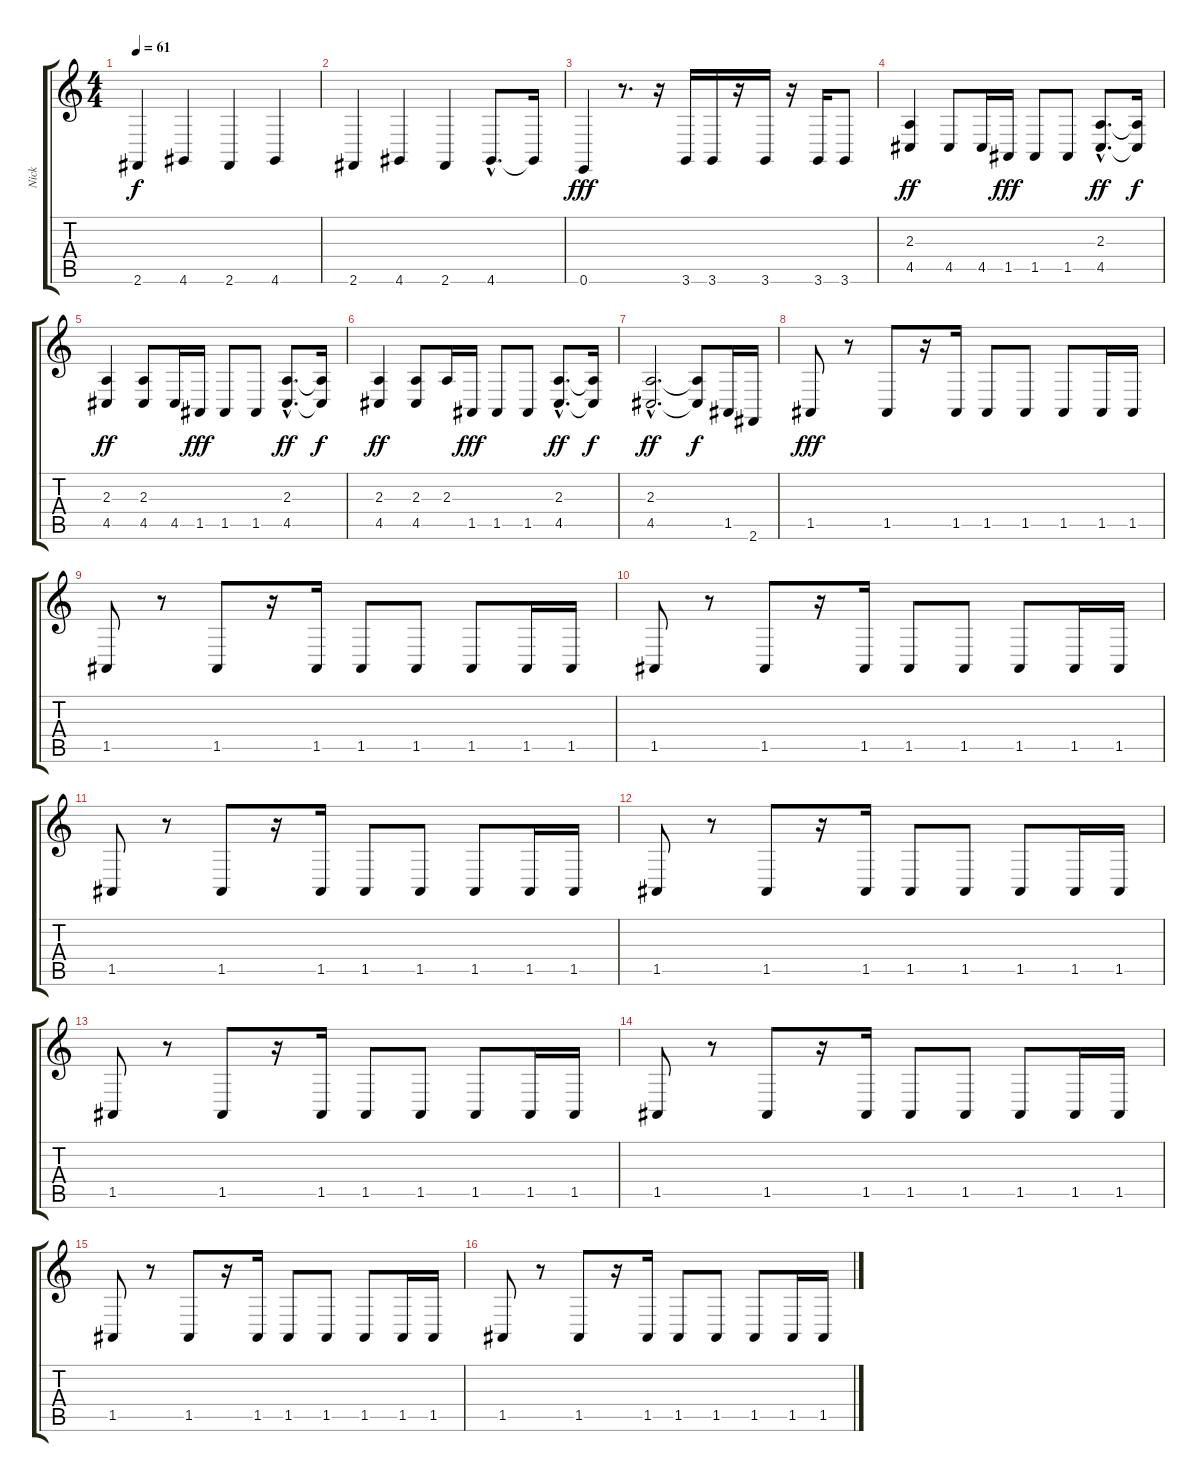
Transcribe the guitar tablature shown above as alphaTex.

\track ("Nick" "Nick") {instrument acousticgrandpiano}
\staff {score tabs}
\tuning (E4 B3 G3 D3 A2 E2) {hide}
\ts (4 4)
\tempo 61
\clef g2
\ks c
2.6.4{dy f} 4.6.4 2.6.4 4.6.4 |
2.6.4 4.6.4 2.6.4 4.6{hac}.8{d} 4.6{t}.16 |
0.6.4{dy fff} r.8{d} r.16 3.6.16 3.6.16 r.16 3.6.16 r.16 3.6.16 3.6.8 |
(2.3 4.5).4{dy ff} 4.5.8 4.5.16 1.5.16{dy fff} 1.5.8 1.5.8 (2.3{hac} 4.5{hac}).8{d dy ff} (2.3{t} 4.5{t}).16{dy f} |
(2.3 4.5).4{dy ff} (2.3 4.5).8 4.5.16 1.5.16{dy fff} 1.5.8 1.5.8 (2.3{hac} 4.5{hac}).8{d dy ff} (2.3{t} 4.5{t}).16{dy f} |
(2.3 4.5).4{dy ff} (2.3 4.5).8 2.3.16 1.5.16{dy fff} 1.5.8 1.5.8 (2.3{hac} 4.5{hac}).8{d dy ff} (2.3{t} 4.5{t}).16{dy f} |
(2.3{hac} 4.5{hac}).2{d dy ff} (2.3{t} 4.5{t}).8{dy f} 1.5.16 2.6.16 |
1.5.8{dy fff} r.8 1.5.8 r.16 1.5.16 1.5.8 1.5.8 1.5.8 1.5.16 1.5.16 |
1.5.8 r.8 1.5.8 r.16 1.5.16 1.5.8 1.5.8 1.5.8 1.5.16 1.5.16 |
1.5.8 r.8 1.5.8 r.16 1.5.16 1.5.8 1.5.8 1.5.8 1.5.16 1.5.16 |
1.5.8 r.8 1.5.8 r.16 1.5.16 1.5.8 1.5.8 1.5.8 1.5.16 1.5.16 |
1.5.8 r.8 1.5.8 r.16 1.5.16 1.5.8 1.5.8 1.5.8 1.5.16 1.5.16 |
1.5.8 r.8 1.5.8 r.16 1.5.16 1.5.8 1.5.8 1.5.8 1.5.16 1.5.16 |
1.5.8 r.8 1.5.8 r.16 1.5.16 1.5.8 1.5.8 1.5.8 1.5.16 1.5.16 |
1.5.8 r.8 1.5.8 r.16 1.5.16 1.5.8 1.5.8 1.5.8 1.5.16 1.5.16 |
1.5.8 r.8 1.5.8 r.16 1.5.16 1.5.8 1.5.8 1.5.8 1.5.16 1.5.16
